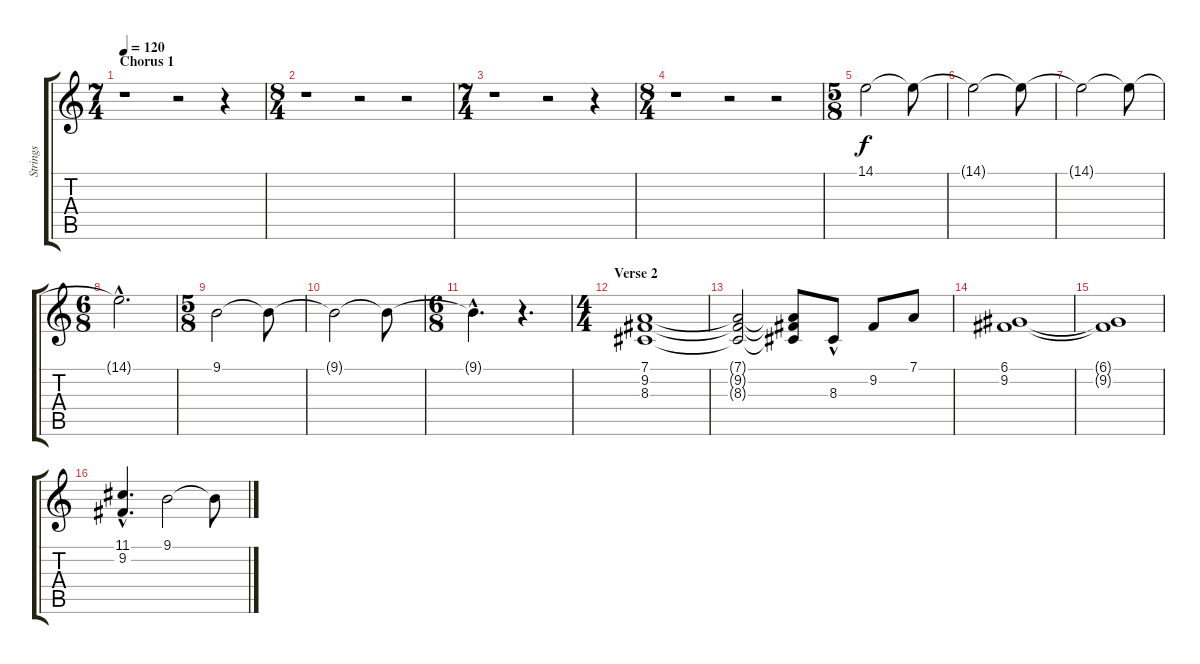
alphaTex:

\track ("Strings" "Strings") {instrument synthstrings1}
\staff {score tabs}
\tuning (D4 A3 F3 C3 G2 D2) {hide}
\ts (7 4)
\section ("" "Chorus 1")
\tempo 120
\clef g2
\ks c
r.1{dy f} r.2 r.4 |
\ts (8 4)
r.1 r.2 r.2 |
\ts (7 4)
r.1 r.2 r.4 |
\ts (8 4)
r.1 r.2 r.2 |
\ts (5 8)
14.1.2 14.1{t}.8 |
14.1{t}.2 14.1{t}.8 |
14.1{t}.2 14.1{t}.8 |
\ts (6 8)
14.1{hac t}.2{d} |
\ts (5 8)
9.1.2 9.1{t}.8 |
9.1{t}.2 9.1{t}.8 |
\ts (6 8)
9.1{hac t}.4{d} r.4{d} |
\ts (4 4)
\section ("" "Verse 2")
(7.1 9.2 8.3).1 |
(7.1{t} 9.2{t} 8.3{t}).2 (7.1{t} 9.2{t} 8.3{t}).8 8.3{hac}.8 9.2.8 7.1.8 |
(6.1 9.2).1 |
(6.1{t} 9.2{t}).1 |
(11.1{hac} 9.2).4{d} 9.1.2 9.1{t}.8
